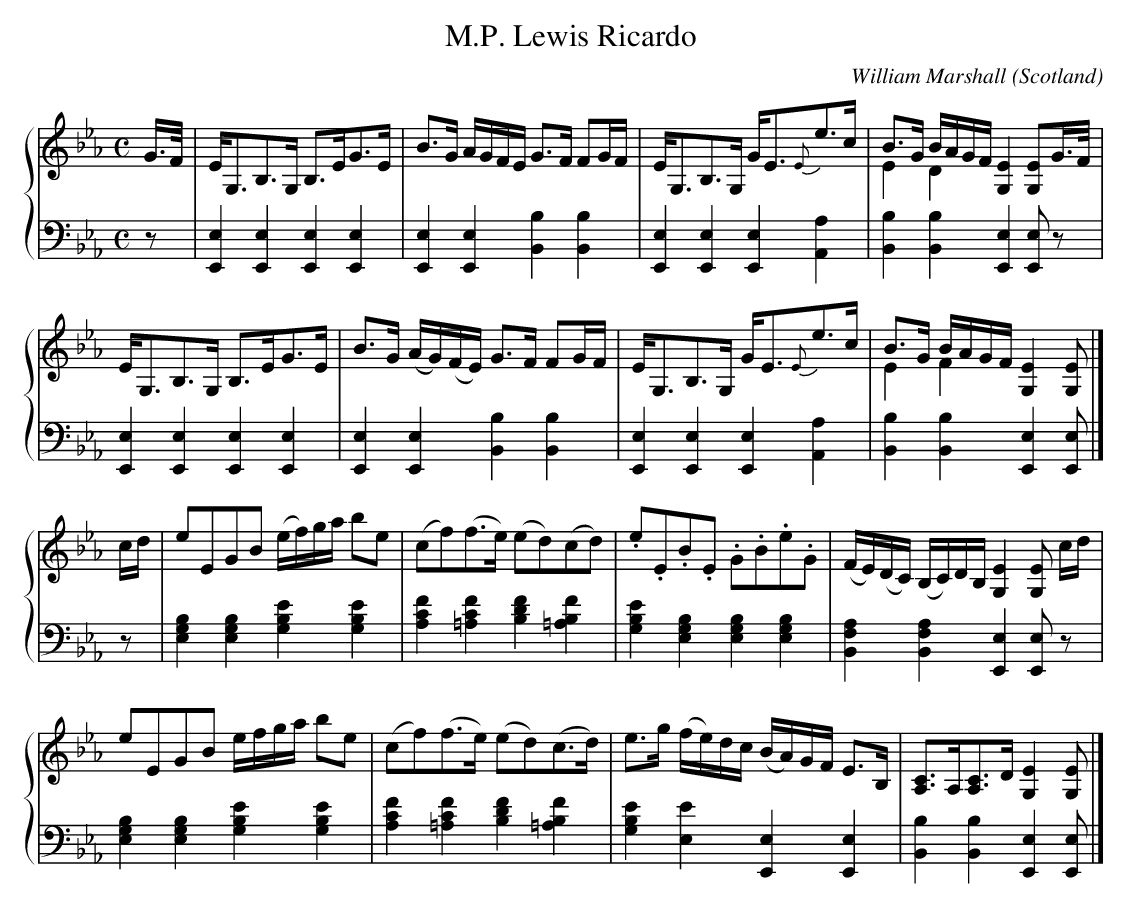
X:1
T:Lewis Ricardo, M.P.
C:William Marshall
L:1/8
M:C
O:Scotland
K:Eb major
%%staves {1 2}
V:1
G3//F// | \
E<G,B,>G, B,>EG>E | B>G A/G/F/E/ G>F FG/F/ | \
E<G,B,>G, G<E{E}e>c | B>G B/A/G/F/ [G,E]2 [G,E]G/>F/ & E2D2x4 |
E<G,B,>G, B,>EG>E | B>G (A/G/)(F/E/) G>F FG/F/ | \
E<G,B,>G, G<E{E}e>c | B>G B/A/G/F/ [G,E]2 [G,E] & E2F2x3 |]
c/d/ | \
eEGB (e/f/)g/a/ be | (cf)(f>e) (ed)(cd) | \
.e.E.B.E .G.B.e.G | (F/E/)(D/C/) (B,/C/)D/B,/ [G,E]2 [G,E] c/d/ |
eEGB e/f/g/a/ be | (cf)(f>e) (ed)(c>d) | \
e>g (f/e/)d/c/ (B/A/)G/F/ E>B, | [A,C]>A,[A,C]>D [G,E]2 [G,E] |]
V:2 clef=bass octave=-2
L:1/4
z/ | \
[Ee][Ee][Ee][Ee] | [Ee][Ee][Bb][Bb] | [Ee][Ee][Ee][Aa] | [Bb][Bb][Ee][Ee]/z/ | \
[Ee][Ee][Ee][Ee] | [Ee][Ee][Bb][Bb] | [Ee][Ee][Ee][Aa] | [Bb][Bb][Ee][Ee]/ |] \
z/ | \
[egb][egb][gbe'][gbe'] | [ac'f'][=ac'f'][bd'f'][=abf'] | \
[gbe'] [egb][egb][egb] | [Bfa][Bfa][Ee][Ee]/z/ | \
[egb][egb][gbe'][gbe'] | [ac'f'][=ac'f'][bd'f'][=abf'] | \
[gbe'][ee'][Ee][Ee]    | [Bb][Bb][Ee][Ee]/ |]
